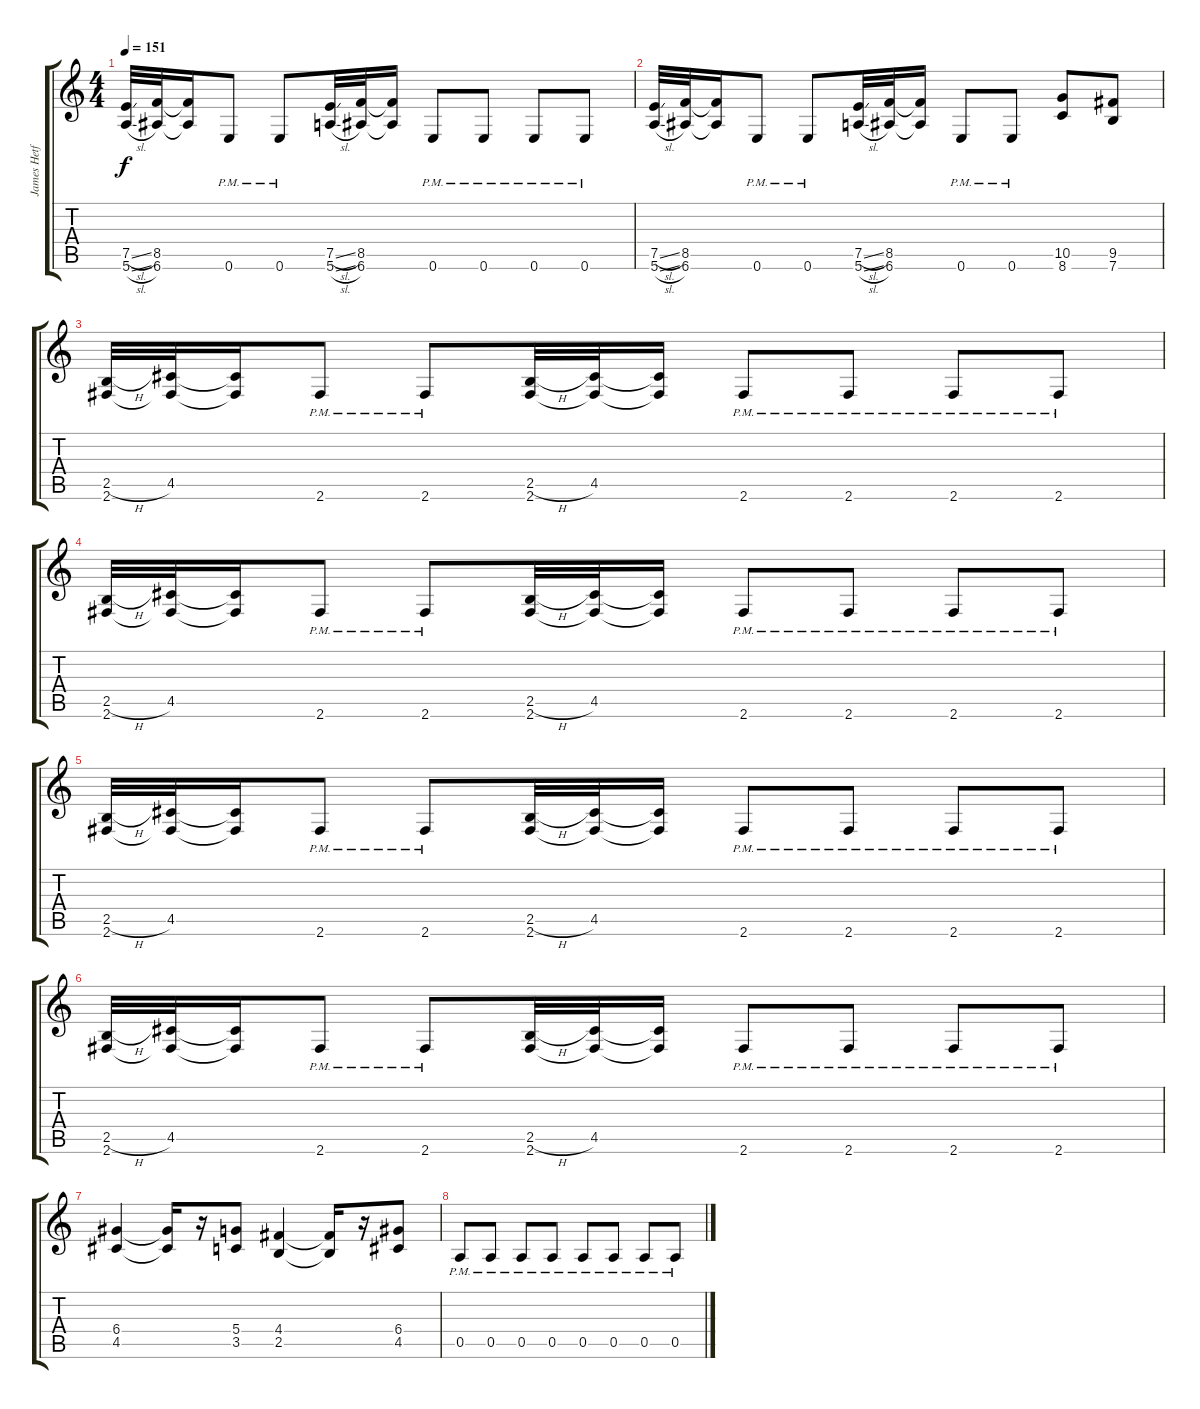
\track ("James Hetfield" "James Hetf") {instrument distortionguitar}
\staff {score tabs}
\tuning (E4 B3 G3 D3 A2 E2) {hide}
\ts (4 4)
\tempo 151
\clef g2
\ks c
(7.5{sl} 5.6{sl}).32{dy f} (8.5 6.6).32 (8.5{t} 6.6{t}).16 0.6{pm}.8 0.6{pm}.8 (7.5{sl} 5.6{sl}).32 (8.5 6.6).32 (8.5{t} 6.6{t}).16 0.6{pm}.8 0.6{pm}.8 0.6{pm}.8 0.6{pm}.8 |
(7.5{sl} 5.6{sl}).32 (8.5 6.6).32 (8.5{t} 6.6{t}).16 0.6{pm}.8 0.6{pm}.8 (7.5{sl} 5.6{sl}).32 (8.5 6.6).32 (8.5{t} 6.6{t}).16 0.6{pm}.8 0.6{pm}.8 (10.5 8.6).8 (9.5 7.6).8 |
(2.5{h} 2.6).32 (4.5 2.6{t}).32 (4.5{t} 2.6{t}).16 2.6{pm}.8 2.6{pm}.8 (2.5{h} 2.6).32 (4.5 2.6{t}).32 (4.5{t} 2.6{t}).16 2.6{pm}.8 2.6{pm}.8 2.6{pm}.8 2.6{pm}.8 |
(2.5{h} 2.6).32 (4.5 2.6{t}).32 (4.5{t} 2.6{t}).16 2.6{pm}.8 2.6{pm}.8 (2.5{h} 2.6).32 (4.5 2.6{t}).32 (4.5{t} 2.6{t}).16 2.6{pm}.8 2.6{pm}.8 2.6{pm}.8 2.6{pm}.8 |
(2.5{h} 2.6).32 (4.5 2.6{t}).32 (4.5{t} 2.6{t}).16 2.6{pm}.8 2.6{pm}.8 (2.5{h} 2.6).32 (4.5 2.6{t}).32 (4.5{t} 2.6{t}).16 2.6{pm}.8 2.6{pm}.8 2.6{pm}.8 2.6{pm}.8 |
(2.5{h} 2.6).32 (4.5 2.6{t}).32 (4.5{t} 2.6{t}).16 2.6{pm}.8 2.6{pm}.8 (2.5{h} 2.6).32 (4.5 2.6{t}).32 (4.5{t} 2.6{t}).16 2.6{pm}.8 2.6{pm}.8 2.6{pm}.8 2.6{pm}.8 |
(6.4 4.5).4 (6.4{t} 4.5{t}).16 r.16 (5.4 3.5).8 (4.4 2.5).4 (4.4{t} 2.5{t}).16 r.16 (6.4 4.5).8 |
0.5{pm}.8 0.5{pm}.8 0.5{pm}.8 0.5{pm}.8 0.5{pm}.8 0.5{pm}.8 0.5{pm}.8 0.5{pm}.8
